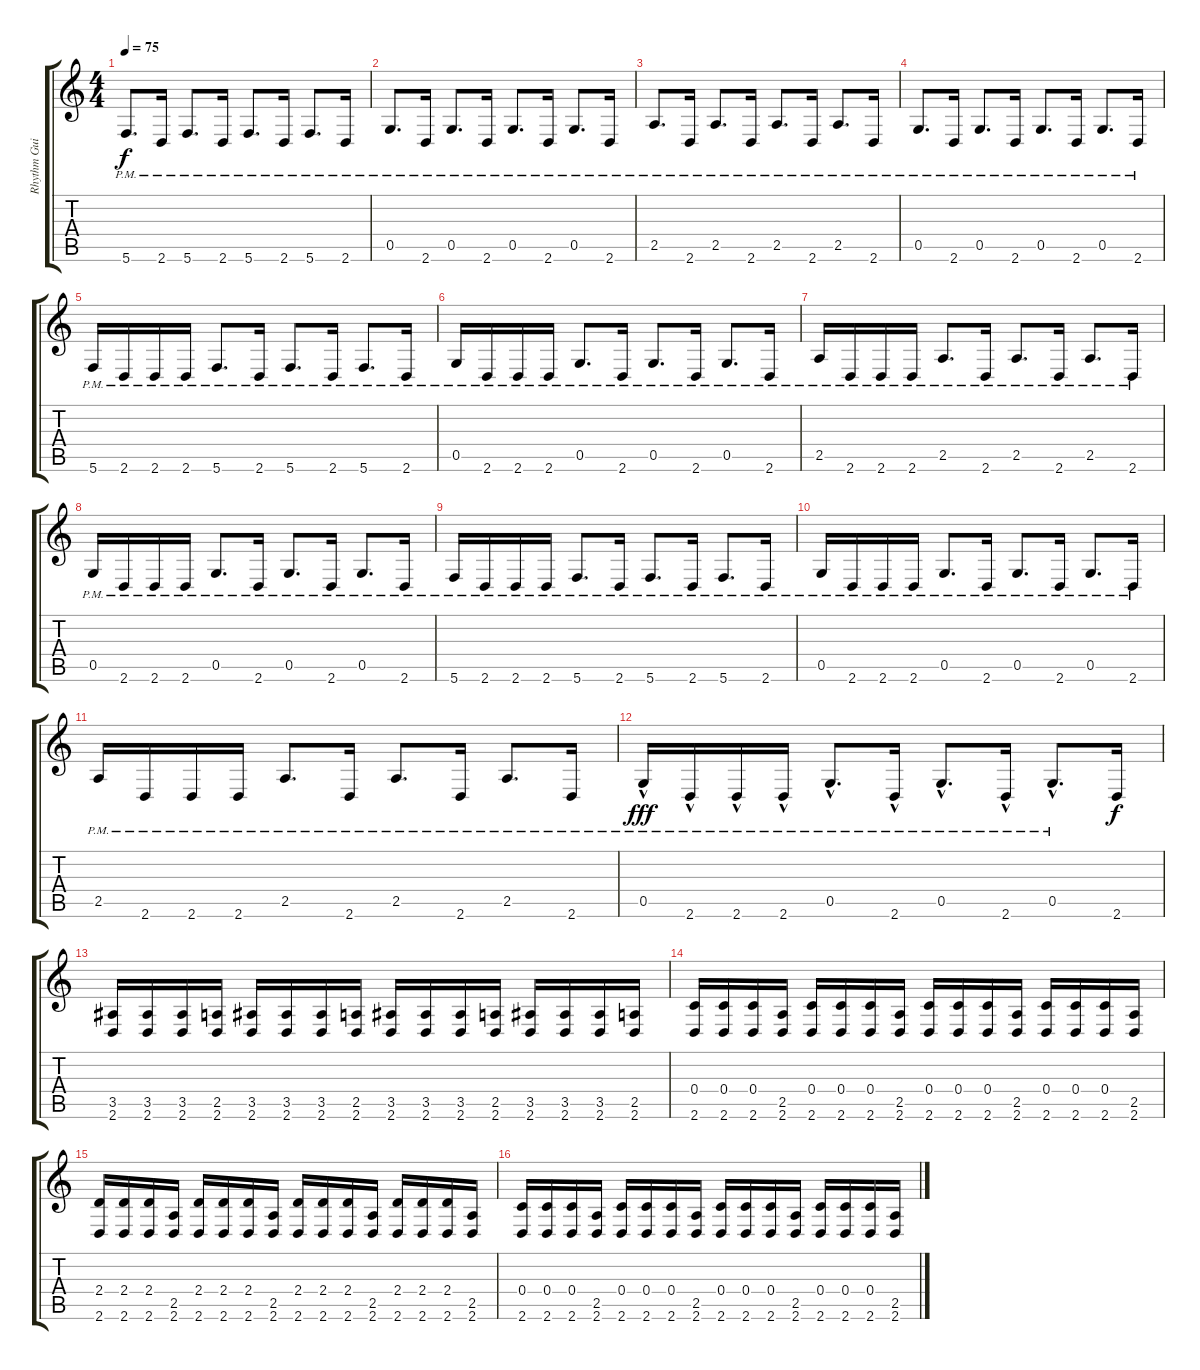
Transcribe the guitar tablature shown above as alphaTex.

\track ("Rhythm Guitar" "Rhythm Gui") {instrument distortionguitar}
\staff {score tabs}
\tuning (D4 A3 F3 C3 G2 C2) {hide}
\ts (4 4)
\tempo 75
\clef g2
\ks c
5.6{pm}.8{d dy f} 2.6{pm}.16 5.6{pm}.8{d} 2.6{pm}.16 5.6{pm}.8{d} 2.6{pm}.16 5.6{pm}.8{d} 2.6{pm}.16 |
0.5{pm}.8{d} 2.6{pm}.16 0.5{pm}.8{d} 2.6{pm}.16 0.5{pm}.8{d} 2.6{pm}.16 0.5{pm}.8{d} 2.6{pm}.16 |
2.5{pm}.8{d} 2.6{pm}.16 2.5{pm}.8{d} 2.6{pm}.16 2.5{pm}.8{d} 2.6{pm}.16 2.5{pm}.8{d} 2.6{pm}.16 |
0.5{pm}.8{d} 2.6{pm}.16 0.5{pm}.8{d} 2.6{pm}.16 0.5{pm}.8{d} 2.6{pm}.16 0.5{pm}.8{d} 2.6{pm}.16 |
5.6{pm}.16 2.6{pm}.16 2.6{pm}.16 2.6{pm}.16 5.6{pm}.8{d} 2.6{pm}.16 5.6{pm}.8{d} 2.6{pm}.16 5.6{pm}.8{d} 2.6{pm}.16 |
0.5{pm}.16 2.6{pm}.16 2.6{pm}.16 2.6{pm}.16 0.5{pm}.8{d} 2.6{pm}.16 0.5{pm}.8{d} 2.6{pm}.16 0.5{pm}.8{d} 2.6{pm}.16 |
2.5{pm}.16 2.6{pm}.16 2.6{pm}.16 2.6{pm}.16 2.5{pm}.8{d} 2.6{pm}.16 2.5{pm}.8{d} 2.6{pm}.16 2.5{pm}.8{d} 2.6{pm}.16 |
0.5{pm}.16 2.6{pm}.16 2.6{pm}.16 2.6{pm}.16 0.5{pm}.8{d} 2.6{pm}.16 0.5{pm}.8{d} 2.6{pm}.16 0.5{pm}.8{d} 2.6{pm}.16 |
5.6{pm}.16{volume 16} 2.6{pm}.16 2.6{pm}.16 2.6{pm}.16 5.6{pm}.8{d} 2.6{pm}.16 5.6{pm}.8{d} 2.6{pm}.16 5.6{pm}.8{d} 2.6{pm}.16 |
0.5{pm}.16 2.6{pm}.16 2.6{pm}.16 2.6{pm}.16 0.5{pm}.8{d} 2.6{pm}.16 0.5{pm}.8{d} 2.6{pm}.16 0.5{pm}.8{d} 2.6{pm}.16 |
2.5{pm}.16 2.6{pm}.16 2.6{pm}.16 2.6{pm}.16 2.5{pm}.8{d} 2.6{pm}.16 2.5{pm}.8{d} 2.6{pm}.16 2.5{pm}.8{d} 2.6{pm}.16 |
0.5{hac pm}.16{dy fff} 2.6{hac pm}.16 2.6{hac pm}.16 2.6{hac pm}.16 0.5{hac pm}.8{d} 2.6{hac pm}.16 0.5{hac pm}.8{d} 2.6{hac pm}.16 0.5{hac pm}.8{d} 2.6.16{dy f} |
(3.5 2.6).16{volume 13} (3.5 2.6).16 (3.5 2.6).16 (2.5 2.6).16 (3.5 2.6).16 (3.5 2.6).16 (3.5 2.6).16 (2.5 2.6).16 (3.5 2.6).16 (3.5 2.6).16 (3.5 2.6).16 (2.5 2.6).16 (3.5 2.6).16 (3.5 2.6).16 (3.5 2.6).16 (2.5 2.6).16 |
(0.4 2.6).16 (0.4 2.6).16 (0.4 2.6).16 (2.5 2.6).16 (0.4 2.6).16 (0.4 2.6).16 (0.4 2.6).16 (2.5 2.6).16 (0.4 2.6).16 (0.4 2.6).16 (0.4 2.6).16 (2.5 2.6).16 (0.4 2.6).16 (0.4 2.6).16 (0.4 2.6).16 (2.5 2.6).16 |
(2.4 2.6).16 (2.4 2.6).16 (2.4 2.6).16 (2.5 2.6).16 (2.4 2.6).16 (2.4 2.6).16 (2.4 2.6).16 (2.5 2.6).16 (2.4 2.6).16 (2.4 2.6).16 (2.4 2.6).16 (2.5 2.6).16 (2.4 2.6).16 (2.4 2.6).16 (2.4 2.6).16 (2.5 2.6).16 |
(0.4 2.6).16 (0.4 2.6).16 (0.4 2.6).16 (2.5 2.6).16 (0.4 2.6).16 (0.4 2.6).16 (0.4 2.6).16 (2.5 2.6).16 (0.4 2.6).16 (0.4 2.6).16 (0.4 2.6).16 (2.5 2.6).16 (0.4 2.6).16 (0.4 2.6).16 (0.4 2.6).16 (2.5 2.6).16
